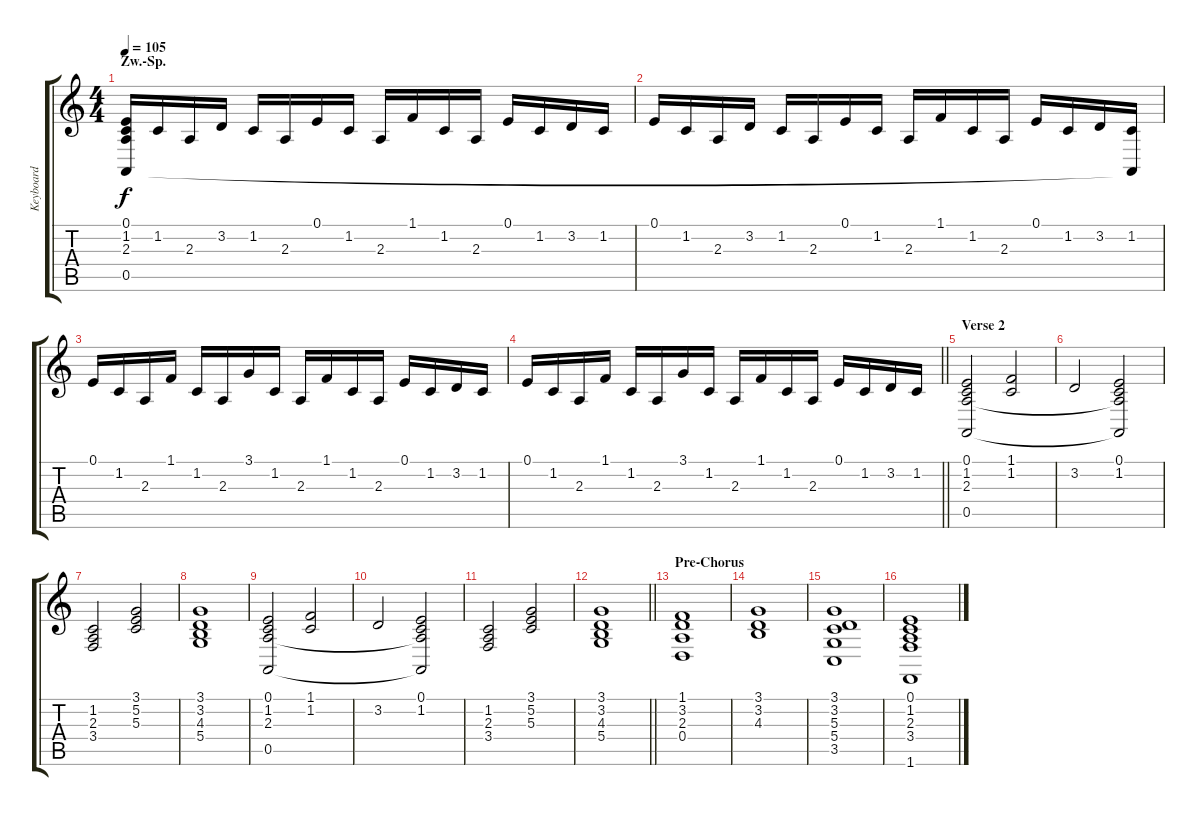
\track ("Keyboard" "Keyboard") {instrument stringensemble1}
\staff {score tabs}
\tuning (E4 B3 G3 D3 A2 E2) {hide}
\ts (4 4)
\section ("" "Zw.-Sp.")
\tempo 105
\clef g2
\ks c
(0.1 1.2 2.3 0.5).16{dy f instrument harpsichord} 1.2.16 2.3.16 3.2.16 1.2.16 2.3.16 0.1.16 1.2.16 2.3.16 1.1.16 1.2.16 2.3.16 0.1.16 1.2.16 3.2.16 1.2.16 |
0.1.16 1.2.16 2.3.16 3.2.16 1.2.16 2.3.16 0.1.16 1.2.16 2.3.16 1.1.16 1.2.16 2.3.16 0.1.16 1.2.16 3.2.16 (1.2 0.5{t}).16 |
0.1.16 1.2.16 2.3.16 1.1.16 1.2.16 2.3.16 3.1.16 1.2.16 2.3.16 1.1.16 1.2.16 2.3.16 0.1.16 1.2.16 3.2.16 1.2.16 |
\barLineRight lightlight
0.1.16 1.2.16 2.3.16 1.1.16 1.2.16 2.3.16 3.1.16 1.2.16 2.3.16 1.1.16 1.2.16 2.3.16 0.1.16 1.2.16 3.2.16 1.2.16 |
\section ("" "Verse 2")
(0.1 1.2 2.3 0.5).2{instrument stringensemble1} (1.1 1.2).2 |
3.2.2 (0.1 1.2 2.3{t} 0.5{t}).2 |
(1.2 2.3 3.4).2 (3.1 5.2 5.3).2 |
(3.1 3.2 4.3 5.4).1 |
(0.1 1.2 2.3 0.5).2 (1.1 1.2).2 |
3.2.2 (0.1 1.2 2.3{t} 0.5{t}).2 |
(1.2 2.3 3.4).2 (3.1 5.2 5.3).2 |
\barLineRight lightlight
(3.1 3.2 4.3 5.4).1 |
\section ("" "Pre-Chorus")
(1.1 3.2 2.3 0.4).1 |
(3.1 3.2 4.3).1 |
(3.1 3.2 5.3 5.4 3.5).1 |
(0.1 1.2 2.3 3.4 1.6).1
